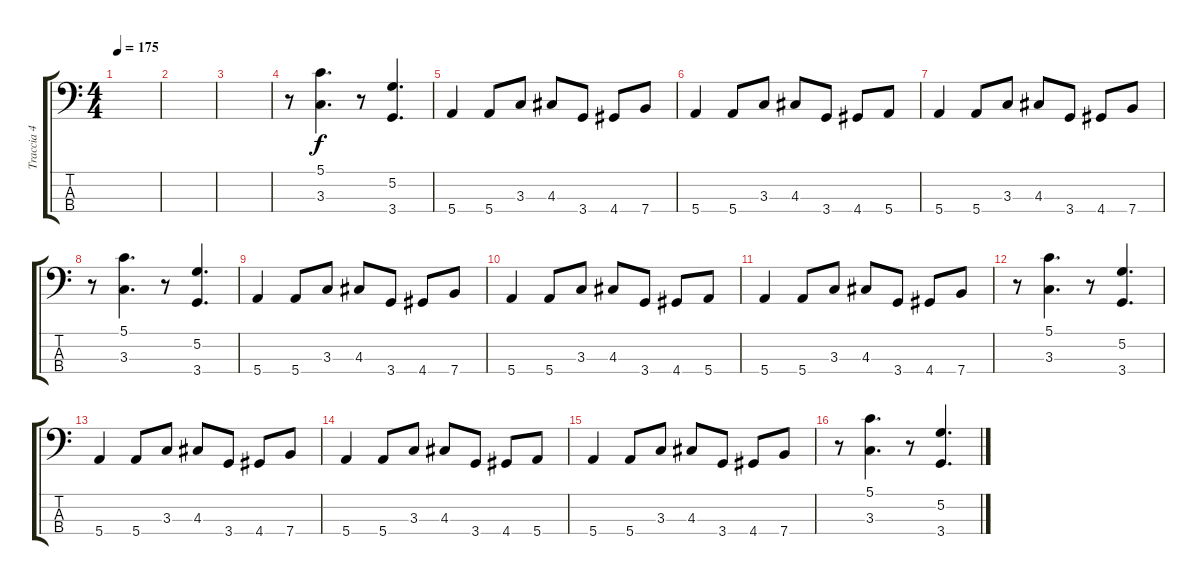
\track ("Traccia 4" "Traccia 4") {instrument electricbasspick}
\staff {score tabs}
\tuning (G2 D2 A1 E1) {hide}
\ts (4 4)
\tempo 175
\clef f4
\ks c
|
|
|
r.8 (5.1 3.3).4{d} r.8 (5.2 3.4).4{d} |
5.4.4 5.4.8 3.3.8 4.3.8 3.4.8 4.4.8 7.4.8 |
5.4.4 5.4.8 3.3.8 4.3.8 3.4.8 4.4.8 5.4.8 |
5.4.4 5.4.8 3.3.8 4.3.8 3.4.8 4.4.8 7.4.8 |
r.8 (5.1 3.3).4{d} r.8 (5.2 3.4).4{d} |
5.4.4 5.4.8 3.3.8 4.3.8 3.4.8 4.4.8 7.4.8 |
5.4.4 5.4.8 3.3.8 4.3.8 3.4.8 4.4.8 5.4.8 |
5.4.4 5.4.8 3.3.8 4.3.8 3.4.8 4.4.8 7.4.8 |
r.8 (5.1 3.3).4{d} r.8 (5.2 3.4).4{d} |
5.4.4 5.4.8 3.3.8 4.3.8 3.4.8 4.4.8 7.4.8 |
5.4.4 5.4.8 3.3.8 4.3.8 3.4.8 4.4.8 5.4.8 |
5.4.4 5.4.8 3.3.8 4.3.8 3.4.8 4.4.8 7.4.8 |
r.8 (5.1 3.3).4{d} r.8 (5.2 3.4).4{d}
